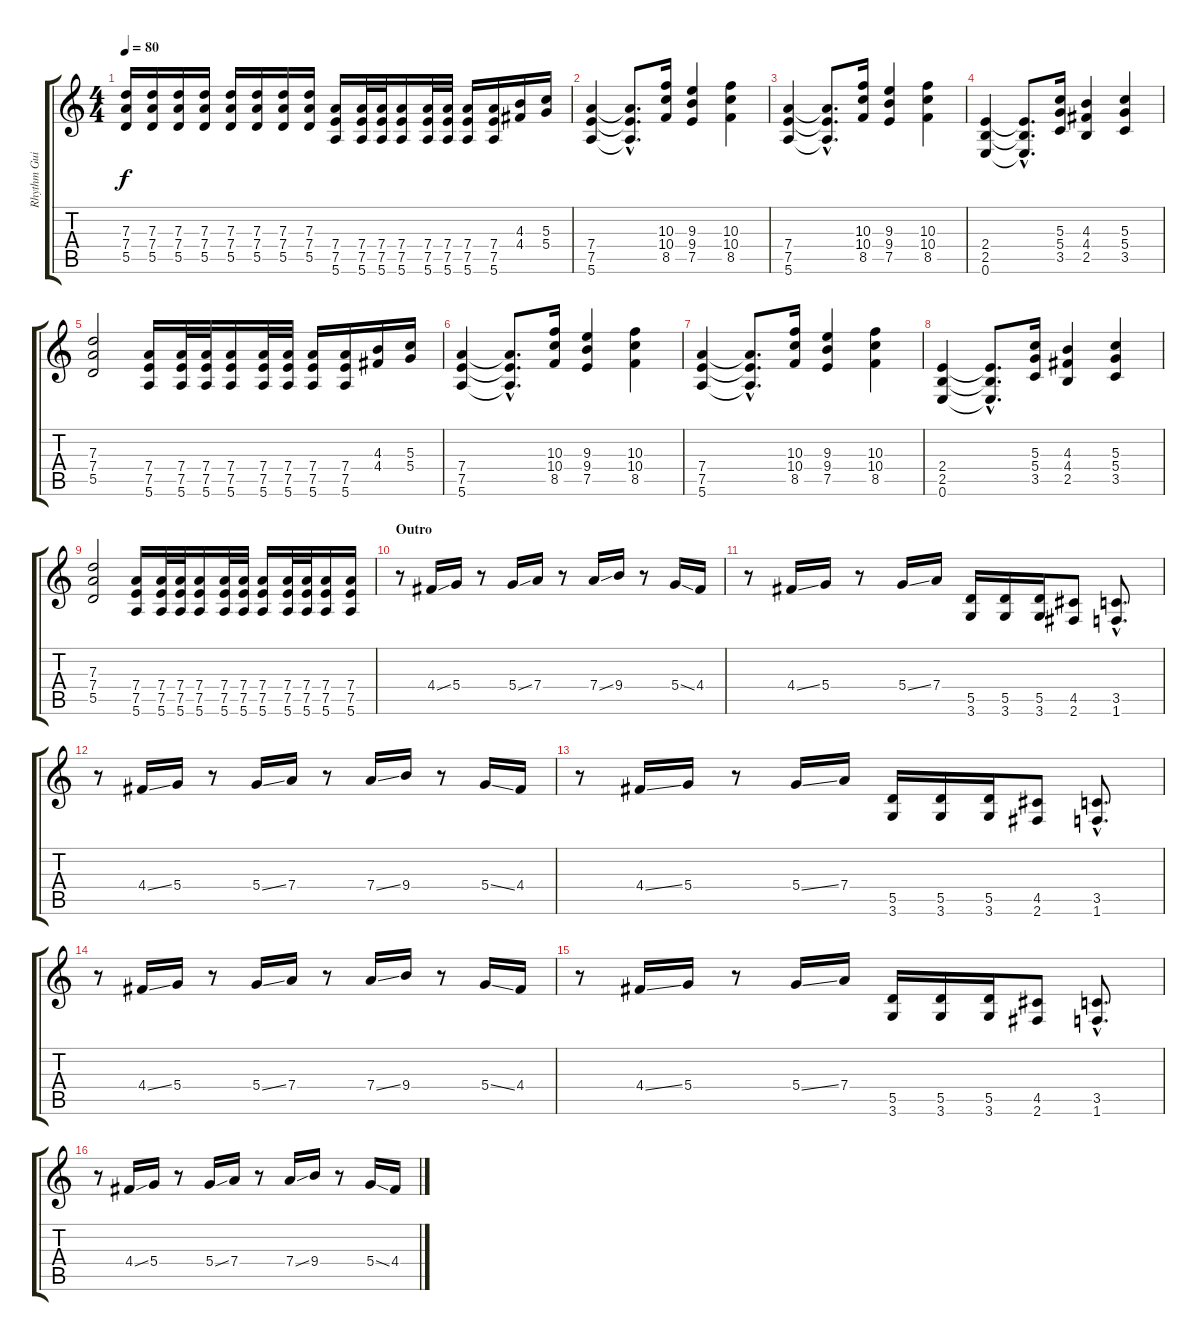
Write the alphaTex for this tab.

\track ("Rhythm Guitar" "Rhythm Gui") {instrument electricguitarclean}
\staff {score tabs}
\tuning (E4 B3 G3 D3 A2 E2) {hide}
\ts (4 4)
\tempo 80
\clef g2
\ks c
(7.3 7.4 5.5).16{dy f} (7.3 7.4 5.5).16 (7.3 7.4 5.5).16 (7.3 7.4 5.5).16 (7.3 7.4 5.5).16 (7.3 7.4 5.5).16 (7.3 7.4 5.5).16 (7.3 7.4 5.5).16 (7.4 7.5 5.6).16 (7.4 7.5 5.6).32 (7.4 7.5 5.6).32 (7.4 7.5 5.6).16 (7.4 7.5 5.6).32 (7.4 7.5 5.6).32 (7.4 7.5 5.6).16 (7.4 7.5 5.6).16 (4.3 4.4).16 (5.3 5.4).16 |
(7.4 7.5 5.6).4 (7.4{hac t} 7.5{hac t} 5.6{hac t}).8{d} (10.3 10.4 8.5).16 (9.3 9.4 7.5).4 (10.3 10.4 8.5).4 |
(7.4 7.5 5.6).4 (7.4{hac t} 7.5{hac t} 5.6{hac t}).8{d} (10.3 10.4 8.5).16 (9.3 9.4 7.5).4 (10.3 10.4 8.5).4 |
(2.4 2.5 0.6).4 (2.4{hac t} 2.5{hac t} 0.6{hac t}).8{d} (5.3 5.4 3.5).16 (4.3 4.4 2.5).4 (5.3 5.4 3.5).4 |
(7.3 7.4 5.5).2 (7.4 7.5 5.6).16 (7.4 7.5 5.6).32 (7.4 7.5 5.6).32 (7.4 7.5 5.6).16 (7.4 7.5 5.6).32 (7.4 7.5 5.6).32 (7.4 7.5 5.6).16 (7.4 7.5 5.6).16 (4.3 4.4).16 (5.3 5.4).16 |
(7.4 7.5 5.6).4 (7.4{hac t} 7.5{hac t} 5.6{hac t}).8{d} (10.3 10.4 8.5).16 (9.3 9.4 7.5).4 (10.3 10.4 8.5).4 |
(7.4 7.5 5.6).4 (7.4{hac t} 7.5{hac t} 5.6{hac t}).8{d} (10.3 10.4 8.5).16 (9.3 9.4 7.5).4 (10.3 10.4 8.5).4 |
(2.4 2.5 0.6).4 (2.4{hac t} 2.5{hac t} 0.6{hac t}).8{d} (5.3 5.4 3.5).16 (4.3 4.4 2.5).4 (5.3 5.4 3.5).4 |
(7.3 7.4 5.5).2 (7.4 7.5 5.6).16 (7.4 7.5 5.6).32 (7.4 7.5 5.6).32 (7.4 7.5 5.6).16 (7.4 7.5 5.6).32 (7.4 7.5 5.6).32 (7.4 7.5 5.6).16 (7.4 7.5 5.6).32 (7.4 7.5 5.6).32 (7.4 7.5 5.6).16 (7.4 7.5 5.6).16 |
\section ("" "Outro")
r.8{volume 16 balance 11 instrument distortionguitar} 4.4{ss}.16 5.4.16 r.8 5.4{ss}.16 7.4.16 r.8 7.4{ss}.16 9.4.16 r.8 5.4{ss}.16 4.4.16 |
r.8 4.4{ss}.16 5.4.16 r.8 5.4{ss}.16 7.4.16 (5.5 3.6).16 (5.5 3.6).16 (5.5 3.6).16 (4.5 2.6).8 (3.5{hac} 1.6{hac}).8{d} |
r.8 4.4{ss}.16 5.4.16 r.8 5.4{ss}.16 7.4.16 r.8 7.4{ss}.16 9.4.16 r.8 5.4{ss}.16 4.4.16 |
r.8 4.4{ss}.16 5.4.16 r.8 5.4{ss}.16 7.4.16 (5.5 3.6).16 (5.5 3.6).16 (5.5 3.6).16 (4.5 2.6).8 (3.5{hac} 1.6{hac}).8{d} |
r.8 4.4{ss}.16 5.4.16 r.8 5.4{ss}.16 7.4.16 r.8 7.4{ss}.16 9.4.16 r.8 5.4{ss}.16 4.4.16 |
r.8 4.4{ss}.16 5.4.16 r.8 5.4{ss}.16 7.4.16 (5.5 3.6).16 (5.5 3.6).16 (5.5 3.6).16 (4.5 2.6).8 (3.5{hac} 1.6{hac}).8{d} |
r.8 4.4{ss}.16 5.4.16 r.8 5.4{ss}.16 7.4.16 r.8 7.4{ss}.16 9.4.16 r.8 5.4{ss}.16 4.4.16
